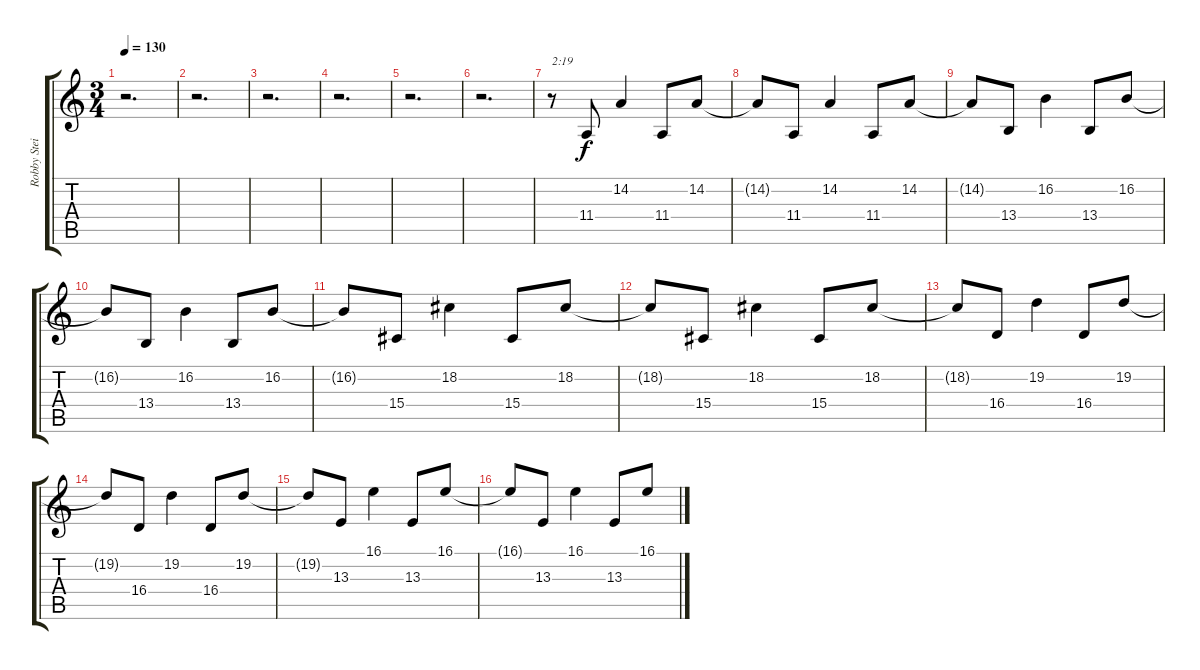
\track ("Robby Steinhardt (Violin)" "Robby Stei") {instrument violin}
\staff {score tabs}
\tuning (C4 G3 Eb3 Bb2 F2 C2) {hide}
\ts (3 4)
\tempo 130
\clef g2
\ks c
r.2{d dy f} |
r.2{d} |
r.2{d} |
r.2{d} |
r.2{d} |
r.2{d} |
r.8{txt "2:19"} 11.4.8 14.2.4 11.4.8 14.2.8 |
14.2{t}.8 11.4.8 14.2.4 11.4.8 14.2.8 |
14.2{t}.8 13.4.8 16.2.4 13.4.8 16.2.8 |
16.2{t}.8 13.4.8 16.2.4 13.4.8 16.2.8 |
16.2{t}.8 15.4.8 18.2.4 15.4.8 18.2.8 |
18.2{t}.8 15.4.8 18.2.4 15.4.8 18.2.8 |
18.2{t}.8 16.4.8 19.2.4 16.4.8 19.2.8 |
19.2{t}.8 16.4.8 19.2.4 16.4.8 19.2.8 |
19.2{t}.8 13.3.8 16.1.4 13.3.8 16.1.8 |
16.1{t}.8 13.3.8 16.1.4 13.3.8 16.1.8
